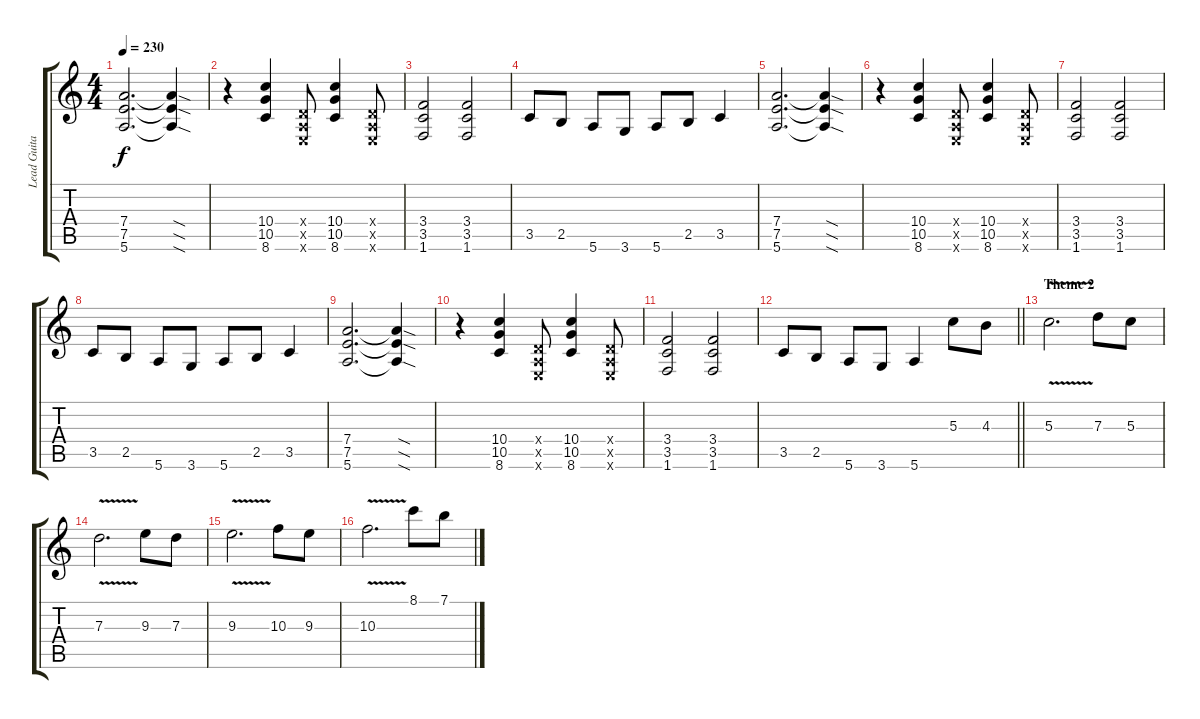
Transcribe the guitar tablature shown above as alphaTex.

\track ("Lead Guitar" "Lead Guita") {instrument distortionguitar}
\staff {score tabs}
\tuning (E4 B3 G3 D3 A2 E2) {hide}
\ts (4 4)
\tempo 230
\clef g2
\ks c
(7.4 7.5 5.6).2{d dy f} (7.4{sod t} 7.5{sod t} 5.6{sod t}).4 |
r.4 (10.4 10.5 8.6).4 (0.4{x} 0.5{x} 0.6{x}).8 (10.4 10.5 8.6).4 (0.4{x} 0.5{x} 0.6{x}).8 |
(3.4 3.5 1.6).2 (3.4 3.5 1.6).2 |
3.5.8 2.5.8 5.6.8 3.6.8 5.6.8 2.5.8 3.5.4 |
(7.4 7.5 5.6).2{d} (7.4{sod t} 7.5{sod t} 5.6{sod t}).4 |
r.4 (10.4 10.5 8.6).4 (0.4{x} 0.5{x} 0.6{x}).8 (10.4 10.5 8.6).4 (0.4{x} 0.5{x} 0.6{x}).8 |
(3.4 3.5 1.6).2 (3.4 3.5 1.6).2 |
3.5.8 2.5.8 5.6.8 3.6.8 5.6.8 2.5.8 3.5.4 |
(7.4 7.5 5.6).2{d} (7.4{sod t} 7.5{sod t} 5.6{sod t}).4 |
r.4 (10.4 10.5 8.6).4 (0.4{x} 0.5{x} 0.6{x}).8 (10.4 10.5 8.6).4 (0.4{x} 0.5{x} 0.6{x}).8 |
(3.4 3.5 1.6).2 (3.4 3.5 1.6).2 |
\barLineRight lightlight
3.5.8 2.5.8 5.6.8 3.6.8 5.6.4 5.3.8 4.3.8 |
\section ("" "Theme 2")
5.3{v}.2{d} 7.3.8 5.3.8 |
7.3{v}.2{d} 9.3.8 7.3.8 |
9.3{v}.2{d} 10.3.8 9.3.8 |
10.3{v}.2{d} 8.1.8 7.1.8
